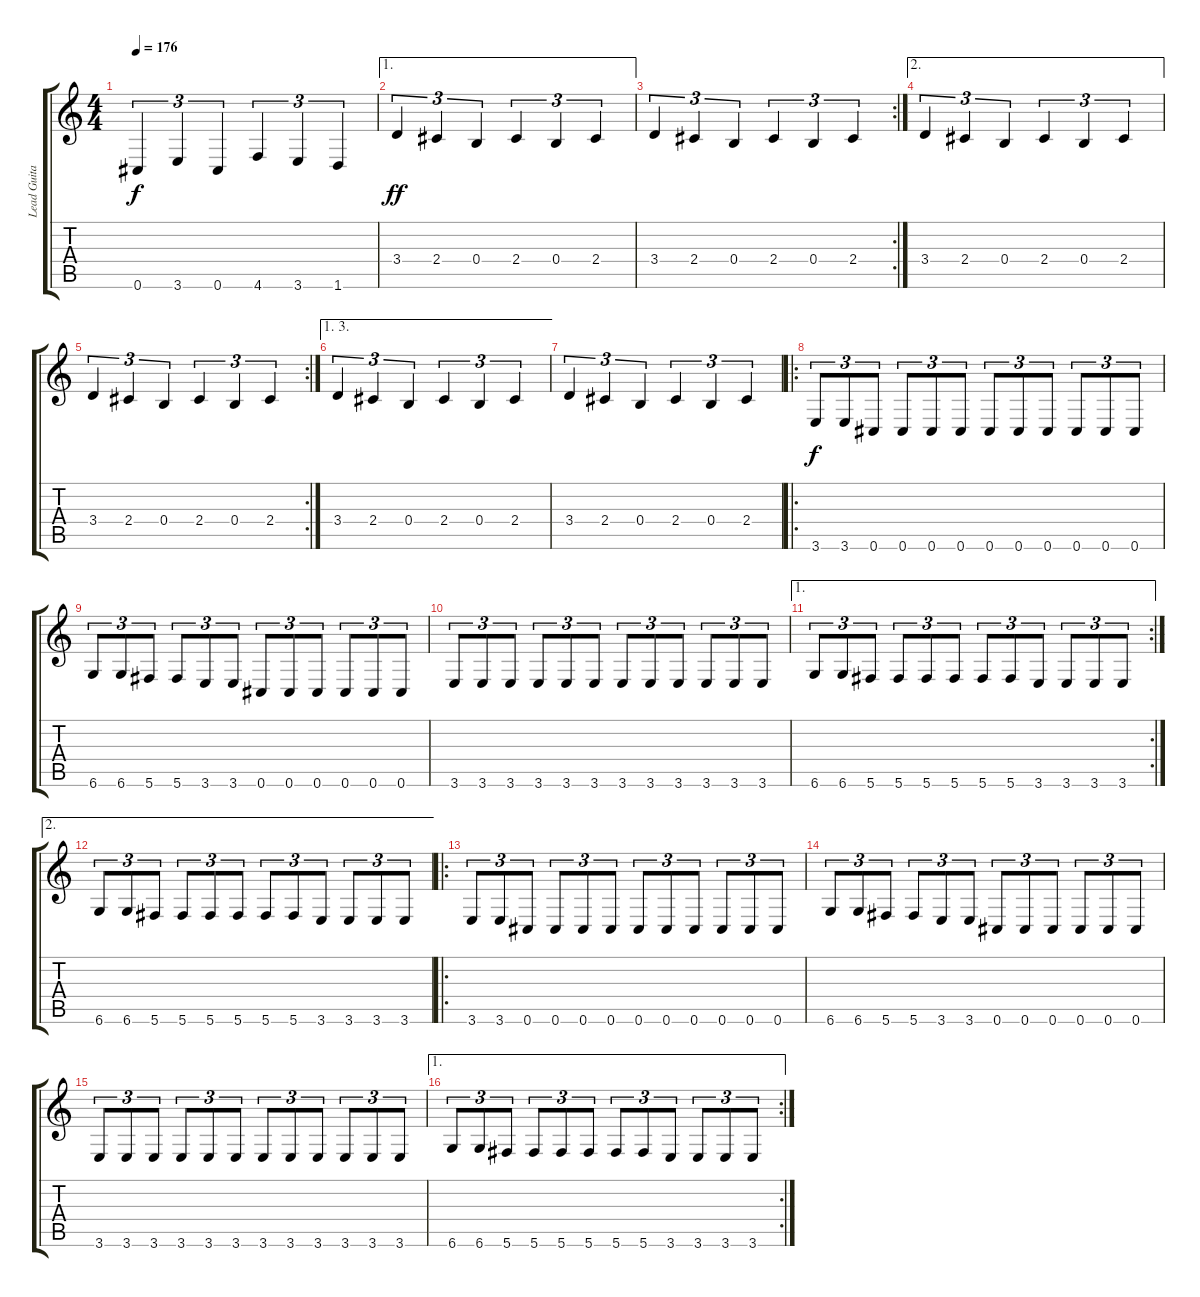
\track ("Lead Guitar" "Lead Guita") {instrument distortionguitar}
\staff {score tabs}
\tuning (Db4 Ab3 E3 B2 Gb2 Db2) {hide}
\ts (4 4)
\tempo 176
\clef g2
\ks c
0.6.4{tu (3 2) dy f} 3.6.4{tu (3 2)} 0.6.4{tu (3 2)} 4.6.4{tu (3 2)} 3.6.4{tu (3 2)} 1.6.4{tu (3 2)} |
\ae 1
3.4.4{tu (3 2) dy ff} 2.4.4{tu (3 2)} 0.4.4{tu (3 2)} 2.4.4{tu (3 2)} 0.4.4{tu (3 2)} 2.4.4{tu (3 2)} |
\rc 2
3.4.4{tu (3 2)} 2.4.4{tu (3 2)} 0.4.4{tu (3 2)} 2.4.4{tu (3 2)} 0.4.4{tu (3 2)} 2.4.4{tu (3 2)} |
\ae 2
3.4.4{tu (3 2)} 2.4.4{tu (3 2)} 0.4.4{tu (3 2)} 2.4.4{tu (3 2)} 0.4.4{tu (3 2)} 2.4.4{tu (3 2)} |
\rc 2
3.4.4{tu (3 2)} 2.4.4{tu (3 2)} 0.4.4{tu (3 2)} 2.4.4{tu (3 2)} 0.4.4{tu (3 2)} 2.4.4{tu (3 2)} |
\ae (1 3)
3.4.4{tu (3 2)} 2.4.4{tu (3 2)} 0.4.4{tu (3 2)} 2.4.4{tu (3 2)} 0.4.4{tu (3 2)} 2.4.4{tu (3 2)} |
3.4.4{tu (3 2)} 2.4.4{tu (3 2)} 0.4.4{tu (3 2)} 2.4.4{tu (3 2)} 0.4.4{tu (3 2)} 2.4.4{tu (3 2)} |
\ro
3.6.8{tu (3 2) dy f} 3.6.8{tu (3 2)} 0.6.8{tu (3 2)} 0.6.8{tu (3 2)} 0.6.8{tu (3 2)} 0.6.8{tu (3 2)} 0.6.8{tu (3 2)} 0.6.8{tu (3 2)} 0.6.8{tu (3 2)} 0.6.8{tu (3 2)} 0.6.8{tu (3 2)} 0.6.8{tu (3 2)} |
6.6.8{tu (3 2)} 6.6.8{tu (3 2)} 5.6.8{tu (3 2)} 5.6.8{tu (3 2)} 3.6.8{tu (3 2)} 3.6.8{tu (3 2)} 0.6.8{tu (3 2)} 0.6.8{tu (3 2)} 0.6.8{tu (3 2)} 0.6.8{tu (3 2)} 0.6.8{tu (3 2)} 0.6.8{tu (3 2)} |
3.6.8{tu (3 2)} 3.6.8{tu (3 2)} 3.6.8{tu (3 2)} 3.6.8{tu (3 2)} 3.6.8{tu (3 2)} 3.6.8{tu (3 2)} 3.6.8{tu (3 2)} 3.6.8{tu (3 2)} 3.6.8{tu (3 2)} 3.6.8{tu (3 2)} 3.6.8{tu (3 2)} 3.6.8{tu (3 2)} |
\ae 1
\rc 2
6.6.8{tu (3 2)} 6.6.8{tu (3 2)} 5.6.8{tu (3 2)} 5.6.8{tu (3 2)} 5.6.8{tu (3 2)} 5.6.8{tu (3 2)} 5.6.8{tu (3 2)} 5.6.8{tu (3 2)} 3.6.8{tu (3 2)} 3.6.8{tu (3 2)} 3.6.8{tu (3 2)} 3.6.8{tu (3 2)} |
\ae 2
6.6.8{tu (3 2)} 6.6.8{tu (3 2)} 5.6.8{tu (3 2)} 5.6.8{tu (3 2)} 5.6.8{tu (3 2)} 5.6.8{tu (3 2)} 5.6.8{tu (3 2)} 5.6.8{tu (3 2)} 3.6.8{tu (3 2)} 3.6.8{tu (3 2)} 3.6.8{tu (3 2)} 3.6.8{tu (3 2)} |
\ro
3.6.8{tu (3 2)} 3.6.8{tu (3 2)} 0.6.8{tu (3 2)} 0.6.8{tu (3 2)} 0.6.8{tu (3 2)} 0.6.8{tu (3 2)} 0.6.8{tu (3 2)} 0.6.8{tu (3 2)} 0.6.8{tu (3 2)} 0.6.8{tu (3 2)} 0.6.8{tu (3 2)} 0.6.8{tu (3 2)} |
6.6.8{tu (3 2)} 6.6.8{tu (3 2)} 5.6.8{tu (3 2)} 5.6.8{tu (3 2)} 3.6.8{tu (3 2)} 3.6.8{tu (3 2)} 0.6.8{tu (3 2)} 0.6.8{tu (3 2)} 0.6.8{tu (3 2)} 0.6.8{tu (3 2)} 0.6.8{tu (3 2)} 0.6.8{tu (3 2)} |
3.6.8{tu (3 2)} 3.6.8{tu (3 2)} 3.6.8{tu (3 2)} 3.6.8{tu (3 2)} 3.6.8{tu (3 2)} 3.6.8{tu (3 2)} 3.6.8{tu (3 2)} 3.6.8{tu (3 2)} 3.6.8{tu (3 2)} 3.6.8{tu (3 2)} 3.6.8{tu (3 2)} 3.6.8{tu (3 2)} |
\ae 1
\rc 2
6.6.8{tu (3 2)} 6.6.8{tu (3 2)} 5.6.8{tu (3 2)} 5.6.8{tu (3 2)} 5.6.8{tu (3 2)} 5.6.8{tu (3 2)} 5.6.8{tu (3 2)} 5.6.8{tu (3 2)} 3.6.8{tu (3 2)} 3.6.8{tu (3 2)} 3.6.8{tu (3 2)} 3.6.8{tu (3 2)}
